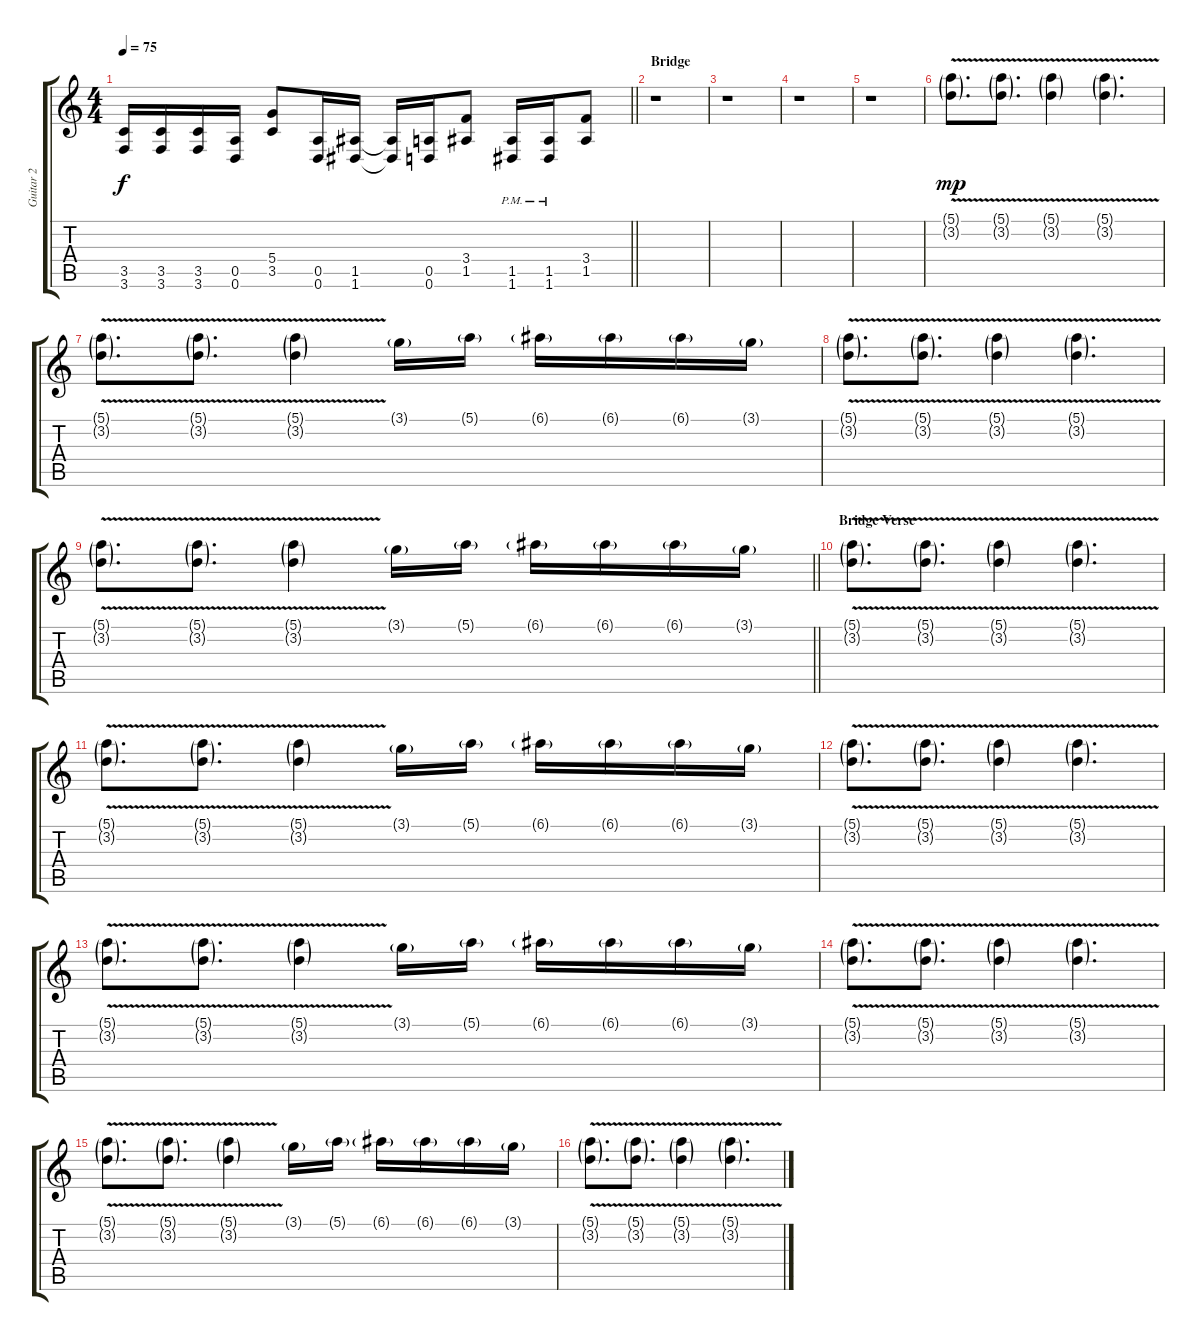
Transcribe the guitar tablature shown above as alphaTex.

\track ("Guitar 2" "Guitar 2") {instrument distortionguitar}
\staff {score tabs}
\tuning (E4 B3 G3 D3 A2 D2) {hide}
\ts (4 4)
\tempo 75
\clef g2
\barLineRight lightlight
\ks c
(3.5 3.6).16{dy f} (3.5 3.6).16 (3.5 3.6).16 (0.5 0.6).16 (5.4 3.5).8 (0.5 0.6).16 (1.5 1.6).16 (1.5{t} 1.6{t}).16 (0.5 0.6).16 (3.4 1.5).8 (1.5{pm} 1.6{pm}).16 (1.5{pm} 1.6{pm}).16 (3.4 1.5).8 |
\section ("" "Bridge")
r.1 |
r.1 |
r.1 |
r.1 |
(5.1{v g} 3.2{v g}).8{d dy mp} (5.1{g} 3.2{v g}).8{d} (5.1{v g} 3.2{v g}).4 (5.1{v g} 3.2{v g}).4{d} |
(5.1{v g} 3.2{v g}).8{d} (5.1{v g} 3.2{v g}).8{d} (5.1{v g} 3.2{v g}).4 3.1{g}.16 5.1{g}.16 6.1{g}.16 6.1{g}.16 6.1{g}.16 3.1{g}.16 |
(5.1{v g} 3.2{v g}).8{d} (5.1{g} 3.2{v g}).8{d} (5.1{v g} 3.2{v g}).4 (5.1{v g} 3.2{v g}).4{d} |
\barLineRight lightlight
(5.1{v g} 3.2{v g}).8{d} (5.1{v g} 3.2{v g}).8{d} (5.1{v g} 3.2{v g}).4 3.1{g}.16 5.1{g}.16 6.1{g}.16 6.1{g}.16 6.1{g}.16 3.1{g}.16 |
\section ("" "Bridge Verse")
(5.1{v g} 3.2{v g}).8{d} (5.1{g} 3.2{v g}).8{d} (5.1{v g} 3.2{v g}).4 (5.1{v g} 3.2{v g}).4{d} |
(5.1{v g} 3.2{v g}).8{d} (5.1{v g} 3.2{v g}).8{d} (5.1{v g} 3.2{v g}).4 3.1{g}.16 5.1{g}.16 6.1{g}.16 6.1{g}.16 6.1{g}.16 3.1{g}.16 |
(5.1{v g} 3.2{v g}).8{d} (5.1{g} 3.2{v g}).8{d} (5.1{v g} 3.2{v g}).4 (5.1{v g} 3.2{v g}).4{d} |
(5.1{v g} 3.2{v g}).8{d} (5.1{v g} 3.2{v g}).8{d} (5.1{v g} 3.2{v g}).4 3.1{g}.16 5.1{g}.16 6.1{g}.16 6.1{g}.16 6.1{g}.16 3.1{g}.16 |
(5.1{v g} 3.2{v g}).8{d} (5.1{g} 3.2{v g}).8{d} (5.1{v g} 3.2{v g}).4 (5.1{v g} 3.2{v g}).4{d} |
(5.1{v g} 3.2{v g}).8{d} (5.1{v g} 3.2{v g}).8{d} (5.1{v g} 3.2{v g}).4 3.1{g}.16 5.1{g}.16 6.1{g}.16 6.1{g}.16 6.1{g}.16 3.1{g}.16 |
(5.1{v g} 3.2{v g}).8{d} (5.1{g} 3.2{v g}).8{d} (5.1{v g} 3.2{v g}).4 (5.1{v g} 3.2{v g}).4{d}
